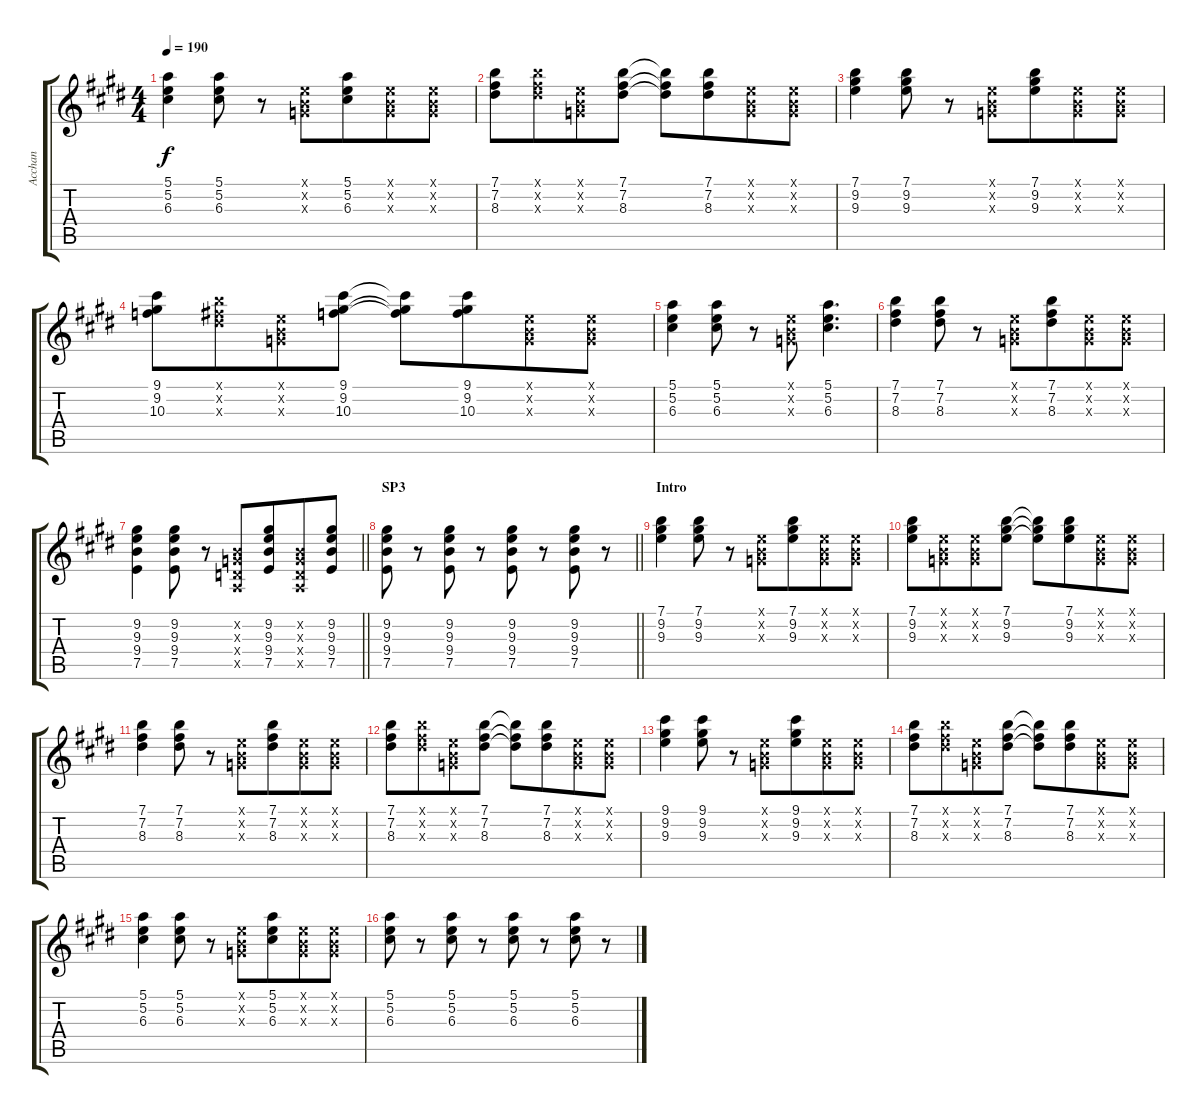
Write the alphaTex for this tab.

\track ("Acchan" "Acchan") {instrument distortionguitar}
\staff {score tabs}
\tuning (E4 B3 G3 D3 A2 E2) {hide}
\ts (4 4)
\tempo 190
\clef g2
\ks e
(5.1 5.2 6.3).4{dy f} (5.1 5.2 6.3).8 r.8 (0.1{x} 0.2{x} 0.3{x}).8 (5.1 5.2 6.3).8{beam merge} (0.1{x} 0.2{x} 0.3{x}).8 (0.1{x} 0.2{x} 0.3{x}).8 |
(7.1 7.2 8.3).8 (7.1{x} 7.2{x} 8.3{x}).8{beam merge} (0.1{x} 0.2{x} 0.3{x}).8 (7.1 7.2 8.3).8 (7.1{t} 7.2{t} 8.3{t}).8{beam merge} (7.1 7.2 8.3).8{beam merge} (0.1{x} 0.2{x} 0.3{x}).8 (0.1{x} 0.2{x} 0.3{x}).8 |
(7.1 9.2 9.3).4 (7.1 9.2 9.3).8 r.8 (0.1{x} 0.2{x} 0.3{x}).8 (7.1 9.2 9.3).8{beam merge} (0.1{x} 0.2{x} 0.3{x}).8 (0.1{x} 0.2{x} 0.3{x}).8 |
(9.1 9.2 10.3).8 (7.1{x} 7.2{x} 8.3{x}).8{beam merge} (0.1{x} 0.2{x} 0.3{x}).8 (9.1 9.2 10.3).8 (9.1{t} 9.2{t} 10.3{t}).8{beam merge} (9.1 9.2 10.3).8{beam merge} (0.1{x} 0.2{x} 0.3{x}).8 (0.1{x} 0.2{x} 0.3{x}).8 |
(5.1 5.2 6.3).4 (5.1 5.2 6.3).8 r.8 (0.1{x} 0.2{x} 0.3{x}).8 (5.1 5.2 6.3).4{d} |
(7.1 7.2 8.3).4 (7.1 7.2 8.3).8 r.8 (0.1{x} 0.2{x} 0.3{x}).8 (7.1 7.2 8.3).8{beam merge} (0.1{x} 0.2{x} 0.3{x}).8 (0.1{x} 0.2{x} 0.3{x}).8 |
\barLineRight lightlight
(9.2 9.3 9.4 7.5).4 (9.2 9.3 9.4 7.5).8 r.8 (0.2{x} 0.3{x} 0.4{x} 0.5{x}).8 (9.2 9.3 9.4 7.5).8{beam merge} (0.2{x} 0.3{x} 0.4{x} 0.5{x}).8 (9.2 9.3 9.4 7.5).8 |
\section ("" "SP3")
\barLineRight lightlight
(9.2 9.3 9.4 7.5).8 r.8{beam merge} (9.2 9.3 9.4 7.5).8 r.8 (9.2 9.3 9.4 7.5).8 r.8 (9.2 9.3 9.4 7.5).8 r.8 |
\section ("" "Intro")
(7.1 9.2 9.3).4 (7.1 9.2 9.3).8 r.8 (0.1{x} 0.2{x} 0.3{x}).8 (7.1 9.2 9.3).8{beam merge} (0.1{x} 0.2{x} 0.3{x}).8 (0.1{x} 0.2{x} 0.3{x}).8 |
(7.1 9.2 9.3).8 (0.1{x} 0.2{x} 0.3{x}).8{beam merge} (0.1{x} 0.2{x} 0.3{x}).8 (7.1 9.2 9.3).8 (7.1{t} 9.2{t} 9.3{t}).8 (7.1 9.2 9.3).8{beam merge} (0.1{x} 0.2{x} 0.3{x}).8 (0.1{x} 0.2{x} 0.3{x}).8 |
(7.1 7.2 8.3).4 (7.1 7.2 8.3).8 r.8 (0.1{x} 0.2{x} 0.3{x}).8 (7.1 7.2 8.3).8{beam merge} (0.1{x} 0.2{x} 0.3{x}).8 (0.1{x} 0.2{x} 0.3{x}).8 |
(7.1 7.2 8.3).8 (7.1{x} 7.2{x} 8.3{x}).8{beam merge} (0.1{x} 0.2{x} 0.3{x}).8 (7.1 7.2 8.3).8 (7.1{t} 7.2{t} 8.3{t}).8{beam merge} (7.1 7.2 8.3).8{beam merge} (0.1{x} 0.2{x} 0.3{x}).8 (0.1{x} 0.2{x} 0.3{x}).8 |
(9.1 9.2 9.3).4 (9.1 9.2 9.3).8 r.8 (0.1{x} 0.2{x} 0.3{x}).8 (9.1 9.2 9.3).8{beam merge} (0.1{x} 0.2{x} 0.3{x}).8 (0.1{x} 0.2{x} 0.3{x}).8 |
(7.1 7.2 8.3).8 (7.1{x} 7.2{x} 8.3{x}).8{beam merge} (0.1{x} 0.2{x} 0.3{x}).8 (7.1 7.2 8.3).8 (7.1{t} 7.2{t} 8.3{t}).8{beam merge} (7.1 7.2 8.3).8{beam merge} (0.1{x} 0.2{x} 0.3{x}).8 (0.1{x} 0.2{x} 0.3{x}).8 |
(5.1 5.2 6.3).4 (5.1 5.2 6.3).8 r.8 (0.1{x} 0.2{x} 0.3{x}).8 (5.1 5.2 6.3).8{beam merge} (0.1{x} 0.2{x} 0.3{x}).8 (0.1{x} 0.2{x} 0.3{x}).8 |
(5.1 5.2 6.3).8 r.8 (5.1 5.2 6.3).8 r.8 (5.1 5.2 6.3).8 r.8 (5.1 5.2 6.3).8 r.8
